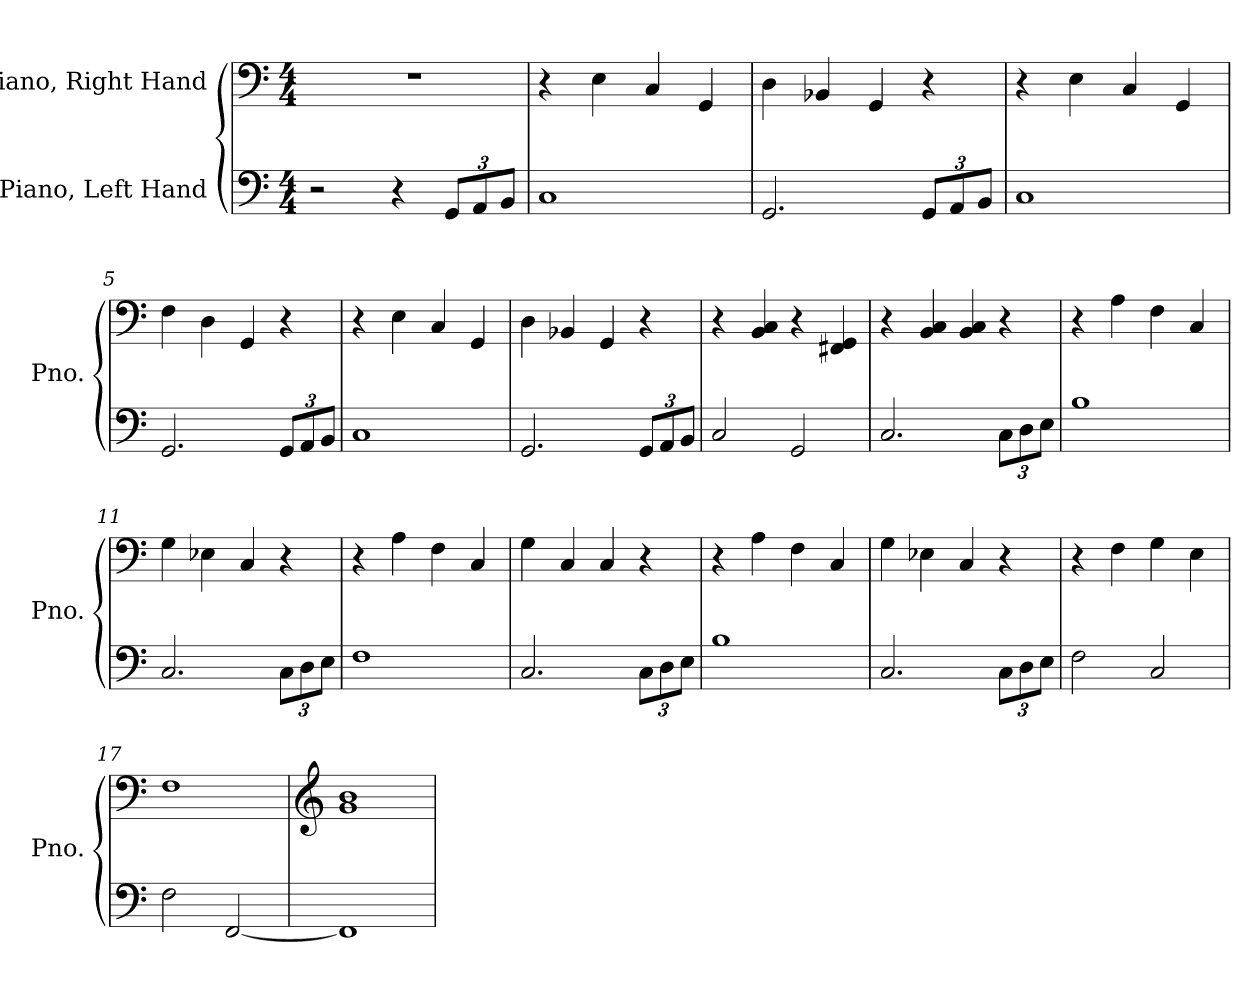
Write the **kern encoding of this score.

**kern	**kern
*part2	*part1
*staff2	*staff1
*I"Piano, Left Hand	*I"Piano, Right Hand
*I'Pno.	*I'Pno.
*clefF4	*clefF4
*k[]	*k[]
*M4/4	*M4/4
*MM100	*MM100
=1	=1
2r	1r
4r	.
*Xbrackettup	*
12GG/L	.
12AA/	.
12BB/J	.
=2	=2
1C	4r
.	4E\
.	4C/
.	4GG/
=3	=3
2.GG/	4D\
.	4BB-X/
.	4GG/
12GG/L	4r
12AA/	.
12BB/J	.
=4	=4
1C	4r
.	4E\
.	4C/
.	4GG/
=5	=5
2.GG/	4F\
.	4D\
.	4GG/
12GG/L	4r
12AA/	.
12BB/J	.
=6	=6
1C	4r
.	4E\
.	4C/
.	4GG/
!!LO:LB:g=z
=7	=7
2.GG/	4D\
.	4BB-X/
.	4GG/
12GG/L	4r
12AA/	.
12BB/J	.
=8	=8
2C/	4r
.	4BB/ 4C/
2GG/	4r
.	4FF#X/ 4GG/
=9	=9
2.C/	4r
.	4BB/ 4C/
.	4BB/ 4C/
12C\L	4r
12D\	.
12E\J	.
=10	=10
1B	4r
.	4A\
.	4F\
.	4C/
=11	=11
2.C/	4G\
.	4E-X\
.	4C/
12C\L	4r
12D\	.
12E\J	.
=12	=12
1F	4r
.	4A\
.	4F\
.	4C/
!!LO:LB:g=z
=13	=13
2.C/	4G\
.	4C/
.	4C/
12C\L	4r
12D\	.
12E\J	.
=14	=14
1B	4r
.	4A\
.	4F\
.	4C/
=15	=15
2.C/	4G\
.	4E-X\
.	4C/
12C\L	4r
12D\	.
12E\J	.
=16	=16
2F\	4r
.	4F\
2C/	4G\
.	4E\
=17	=17
2F\	1F
[2FF/	.
=18	=18
*	*clefG2
1FF]	1g 1b
=	=
*-	*-
